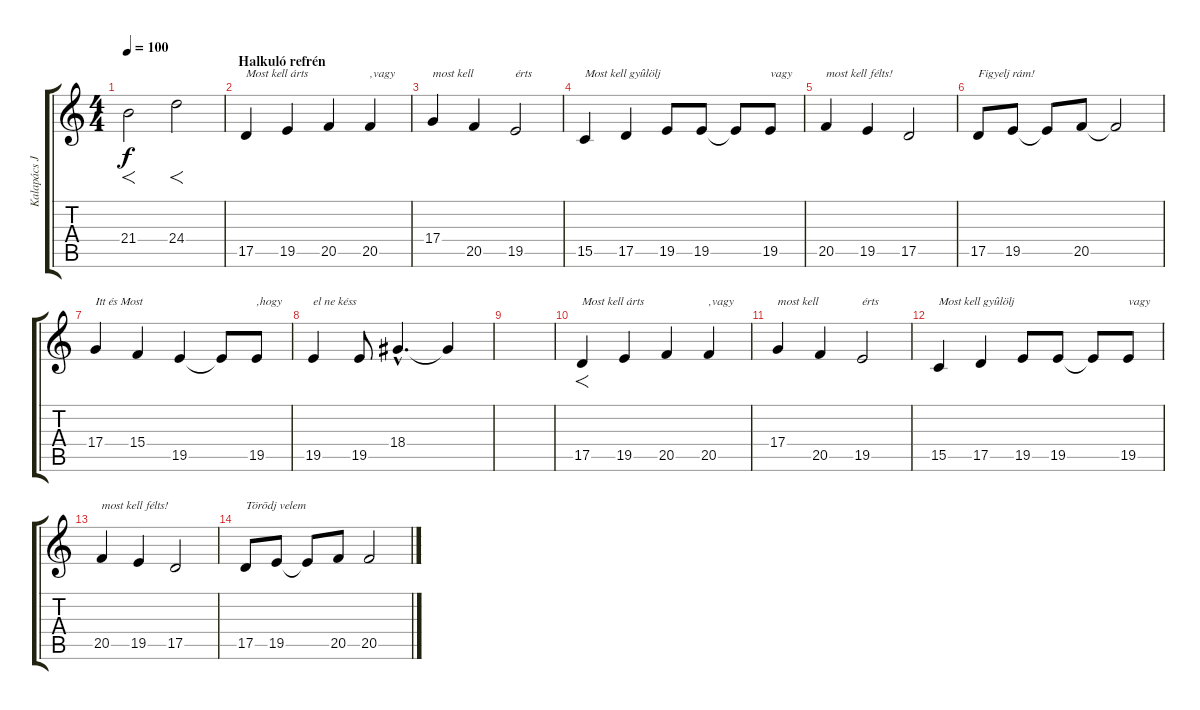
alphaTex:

\track ("Kalapács József" "Kalapács J") {instrument violin}
\staff {score tabs}
\tuning (E4 B3 G3 D3 A2 E2) {hide}
\ts (4 4)
\tempo 100
\clef g2
\ks c
21.4.2{f dy f} 24.4.2{f} |
\section ("" "Halkuló refrén")
17.5.4{txt "Most kell árts"} 19.5.4 20.5.4 20.5.4{txt ",vagy"} |
17.4.4{txt "most kell"} 20.5.4 19.5.2{txt "érts"} |
15.5.4{txt "Most kell gyûlölj"} 17.5.4 19.5.8 19.5.8 19.5{t}.8 19.5.8{txt "vagy"} |
20.5.4{txt "most kell félts!"} 19.5.4 17.5.2 |
17.5.8{txt "Figyelj rám!"} 19.5.8 19.5{t}.8 20.5.8 20.5{t}.2 |
17.4.4{txt "Itt és Most"} 15.4.4 19.5.4 19.5{t}.8 19.5.8{txt ",hogy"} |
19.5.4{txt "el ne késs"} 19.5.8 18.4{hac}.4{d} 18.4{t}.4 |
|
17.5.4{f txt "Most kell árts"} 19.5.4 20.5.4 20.5.4{txt ",vagy"} |
17.4.4{txt "most kell"} 20.5.4 19.5.2{txt "érts"} |
15.5.4{txt "Most kell gyûlölj"} 17.5.4 19.5.8 19.5.8 19.5{t}.8 19.5.8{txt "vagy"} |
20.5.4{txt "most kell félts!"} 19.5.4 17.5.2 |
17.5.8{txt "Törõdj velem"} 19.5.8 19.5{t}.8 20.5.8 20.5.2
